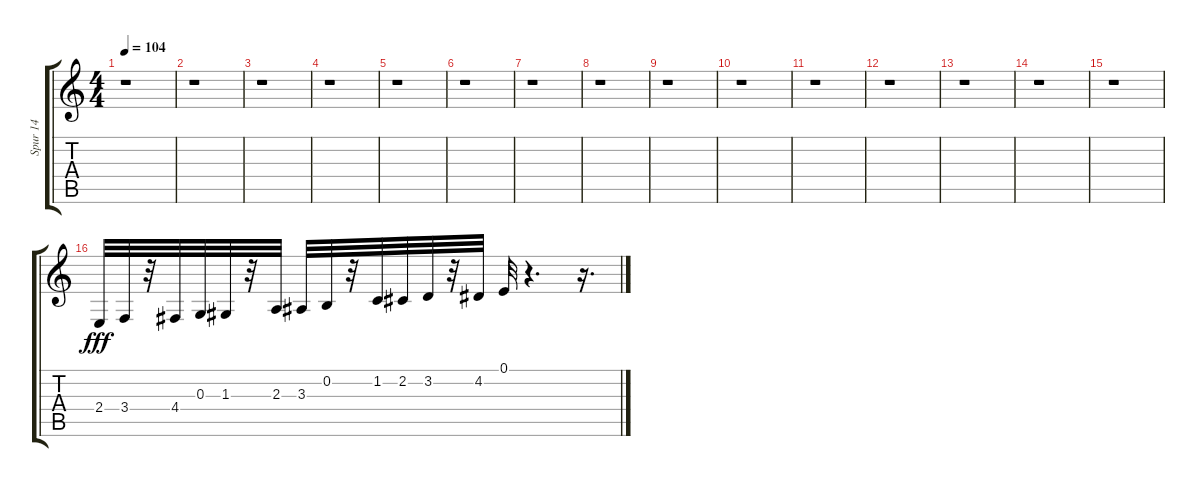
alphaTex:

\track ("Spur 14" "Spur 14") {instrument brasssection}
\staff {score tabs}
\tuning (E4 B3 G3 D3 A2 E2) {hide}
\ts (4 4)
\tempo 104
\clef g2
\ks c
r.1{dy fff instrument brasssection} |
r.1 |
r.1 |
r.1 |
r.1 |
r.1 |
r.1 |
r.1 |
r.1 |
r.1 |
r.1 |
r.1 |
r.1 |
r.1 |
r.1 |
2.4.32 3.4.32 r.32 4.4.32 0.3.32 1.3.32 r.32 2.3.32 3.3.32 0.2.32 r.32 1.2.32 2.2.32 3.2.32 r.32 4.2.32 0.1.32 r.4{d} r.16{d}
